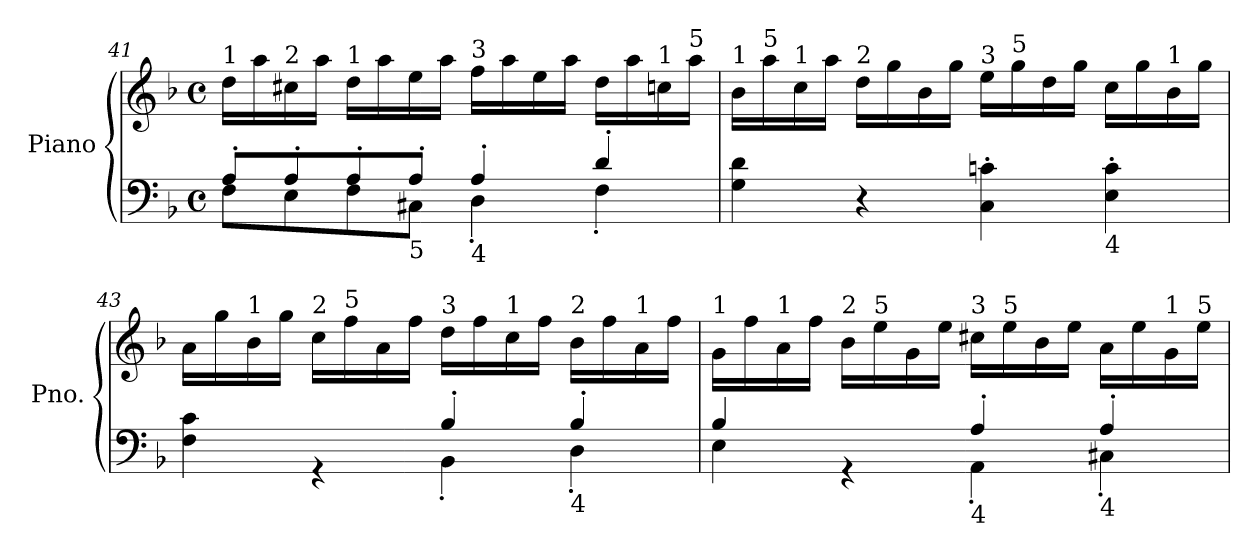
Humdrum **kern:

**kern	**kern
*part1	*part1
*staff2	*staff1
*I"Piano	*
*I'Pno.	*
*clefF4	*clefG2
*k[b-]	*k[b-]
*M4/4	*M4/4
*met(c)	*met(c)
=41	=41
*^	*
!	!	!LO:TX:a:t=1
8A'/L	8F\L	16dd\LL
.	.	16aa\
!	!	!LO:TX:a:t=2
8A'/	8E\	16cc#X\
.	.	16aa\JJ
!	!	!LO:TX:a:t=1
8A'/	8F\	16dd\LL
.	.	16aa\
!LO:TX:b:t=5	!	!
8A'/J	8C#X\J	16ee\
.	.	16aa\JJ
!	!	!LO:TX:a:t=3
!LO:TX:b:t=4	!	!
4A'/	4D'\	16ff\LL
.	.	16aa\
.	.	16ee\
.	.	16aa\JJ
4d'/	4F'\	16dd\LL
.	.	16aa\
!	!	!LO:TX:a:t=1
.	.	16ccn\
!	!	!LO:TX:a:t=5
.	.	16aa\JJ
*v	*v	*
=42	=42
!	!LO:TX:a:t=1
4G\ 4d\	16b-\LL
!	!LO:TX:a:t=5
.	16aa\
!	!LO:TX:a:t=1
.	16cc\
.	16aa\JJ
!	!LO:TX:a:t=2
4r	16dd\LL
.	16gg\
.	16b-\
.	16gg\JJ
!	!LO:TX:a:t=3
4C\' 4cn\'	16ee\LL
!	!LO:TX:a:t=5
.	16gg\
.	16dd\
.	16gg\JJ
!LO:TX:b:t=4	!
4E\' 4c\'	16cc\LL
.	16gg\
!	!LO:TX:a:t=1
.	16b-\
.	16gg\JJ
!!LO:LB:g=z
=43	=43
*^	*
4F\ 4c\	2ryy	16a\LL
.	.	16gg\
!	!	!LO:TX:a:t=1
.	.	16b-\
.	.	16gg\JJ
!	!	!LO:TX:a:t=2
4rGG	.	16cc\LL
!	!	!LO:TX:a:t=5
.	.	16ff\
.	.	16a\
.	.	16ff\JJ
!	!	!LO:TX:a:t=3
4B-'/	4BB-'\	16dd\LL
.	.	16ff\
!	!	!LO:TX:a:t=1
.	.	16cc\
.	.	16ff\JJ
!	!	!LO:TX:a:t=2
!LO:TX:b:t=4	!	!
4B-'/	4D'\	16b-\LL
.	.	16ff\
!	!	!LO:TX:a:t=1
.	.	16a\
.	.	16ff\JJ
=44	=44	=44
!	!	!LO:TX:a:t=1
4B-/	4E\	16g\LL
.	.	16ff\
!	!	!LO:TX:a:t=1
.	.	16a\
.	.	16ff\JJ
!	!	!LO:TX:a:t=2
4rGG	4ryy	16b-\LL
!	!	!LO:TX:a:t=5
.	.	16ee\
.	.	16g\
.	.	16ee\JJ
!	!	!LO:TX:a:t=3
!LO:TX:b:t=4	!	!
4A'/	4AA'\	16cc#X\LL
!	!	!LO:TX:a:t=5
.	.	16ee\
.	.	16b-\
.	.	16ee\JJ
!LO:TX:b:t=4	!	!
4A'/	4C#X'\	16a\LL
.	.	16ee\
!	!	!LO:TX:a:t=1
.	.	16g\
!	!	!LO:TX:a:t=5
.	.	16ee\JJ
*v	*v	*
=	=
*-	*-
